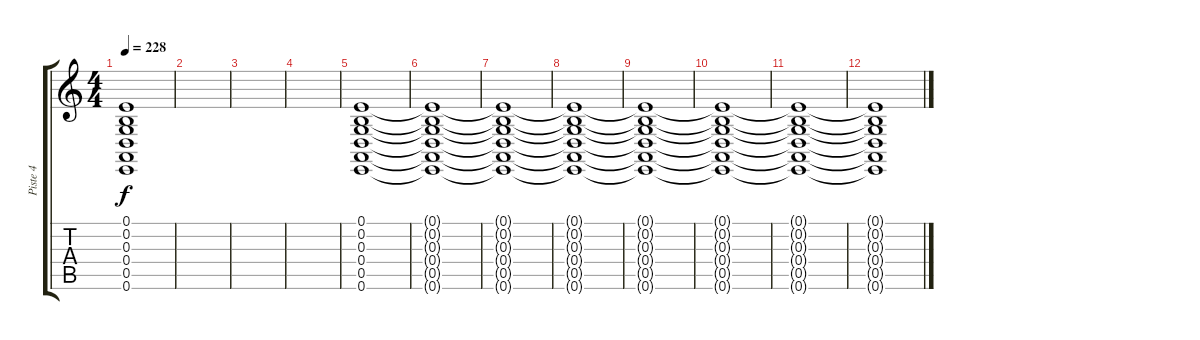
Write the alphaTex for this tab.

\track ("Piste 4" "Piste 4") {instrument fx6goblins}
\staff {score tabs}
\tuning (E4 B3 G3 D3 A2 E2) {hide}
\ts (4 4)
\tempo 228
\clef g2
\ks c
(0.1{t} 0.2{t} 0.3{t} 0.4{t} 0.5{t} 0.6{t}).1{dy f} |
|
|
|
(0.1 0.2 0.3 0.4 0.5 0.6).1 |
(0.1{t} 0.2{t} 0.3{t} 0.4{t} 0.5{t} 0.6{t}).1 |
(0.1{t} 0.2{t} 0.3{t} 0.4{t} 0.5{t} 0.6{t}).1 |
(0.1{t} 0.2{t} 0.3{t} 0.4{t} 0.5{t} 0.6{t}).1 |
(0.1{t} 0.2{t} 0.3{t} 0.4{t} 0.5{t} 0.6{t}).1 |
(0.1{t} 0.2{t} 0.3{t} 0.4{t} 0.5{t} 0.6{t}).1 |
(0.1{t} 0.2{t} 0.3{t} 0.4{t} 0.5{t} 0.6{t}).1 |
(0.1{t} 0.2{t} 0.3{t} 0.4{t} 0.5{t} 0.6{t}).1
